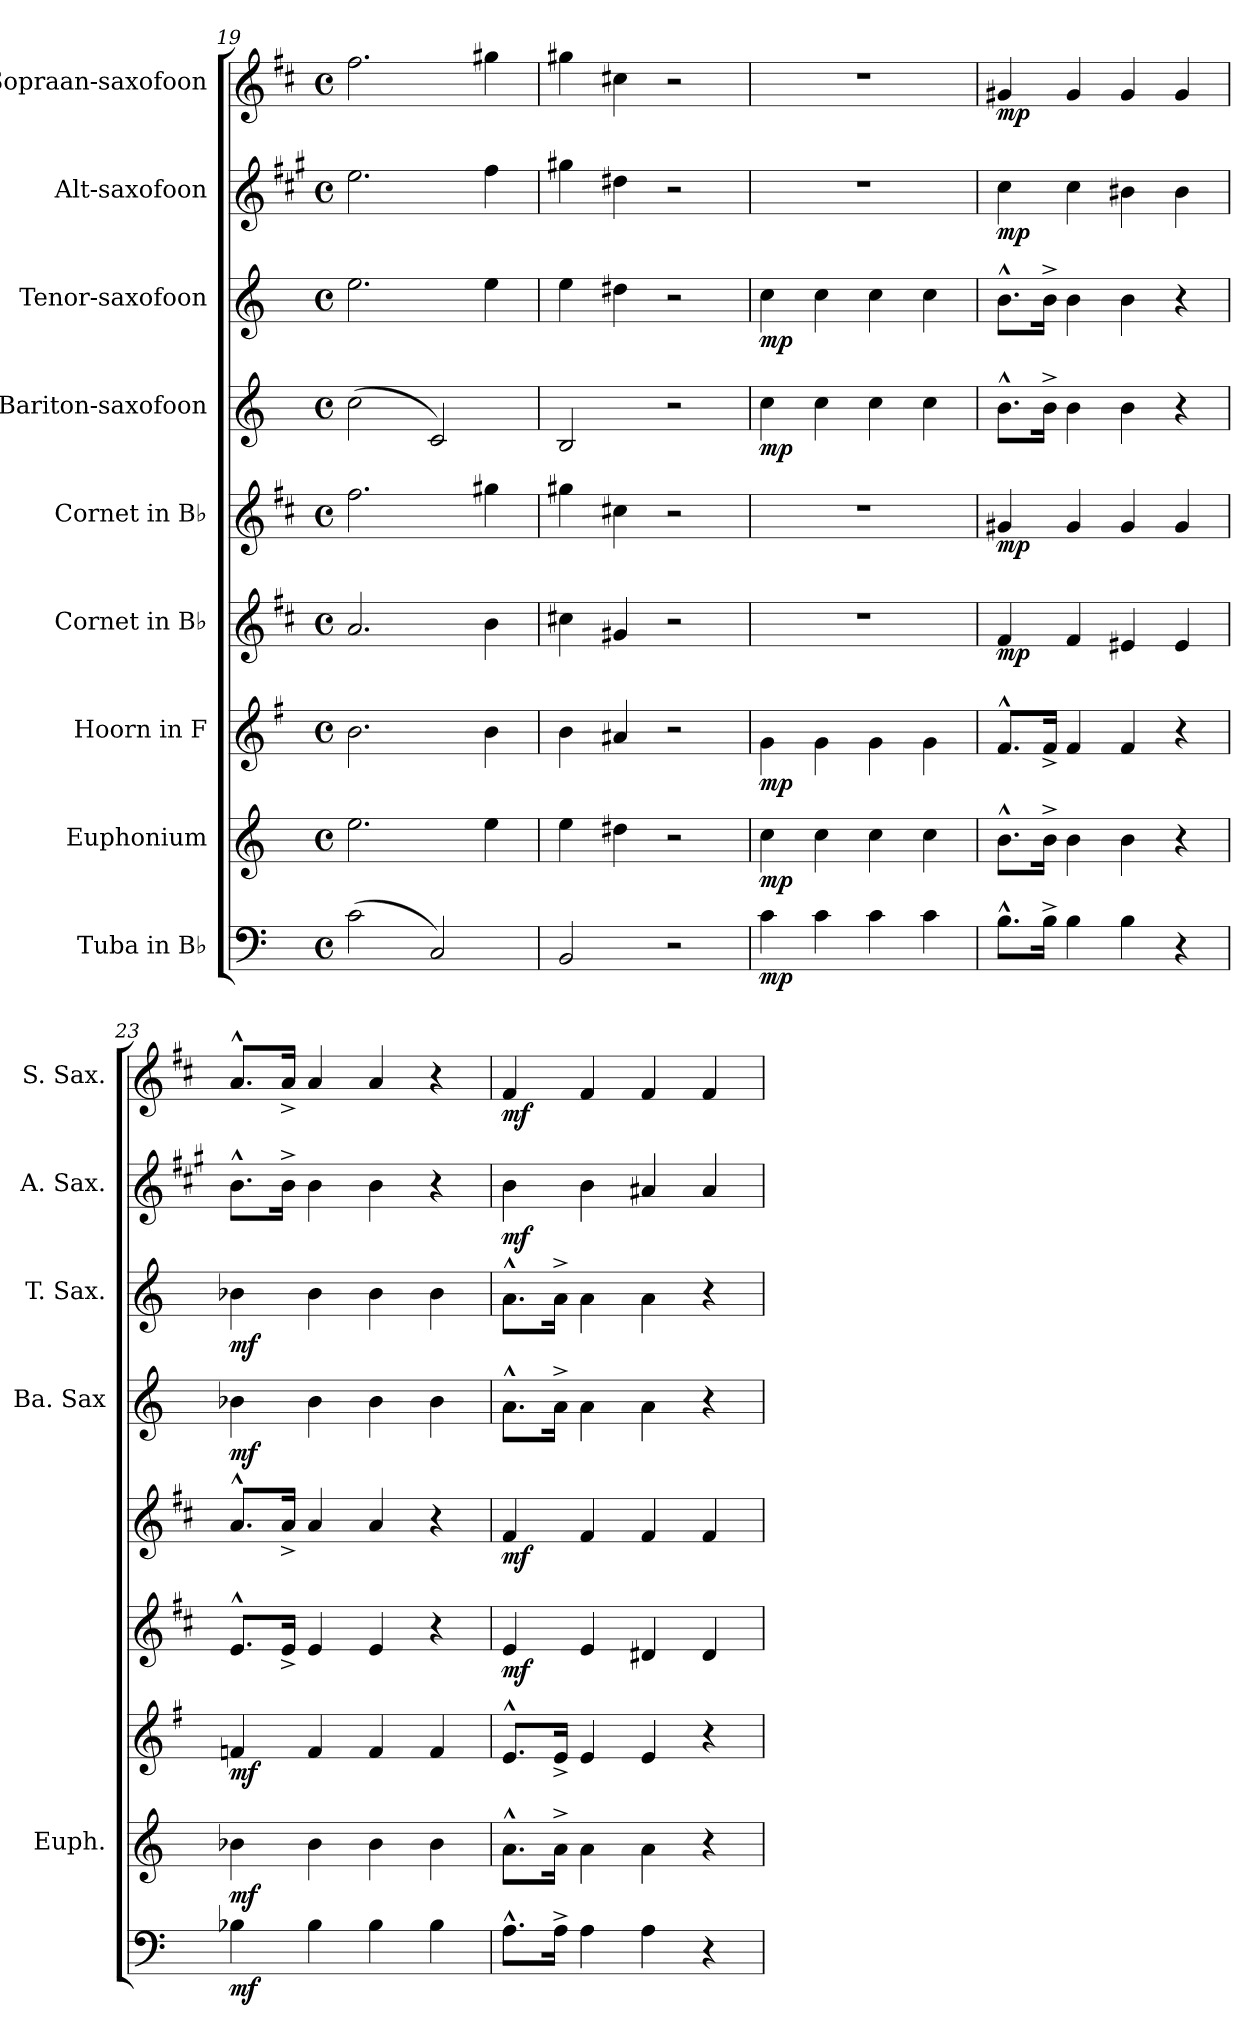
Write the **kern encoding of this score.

**kern	**dynam	**kern	**dynam	**kern	**dynam	**kern	**dynam	**kern	**dynam	**kern	**dynam	**kern	**dynam	**kern	**dynam	**kern	**dynam
*part9	*part9	*part8	*part8	*part7	*part7	*part6	*part6	*part5	*part5	*part4	*part4	*part3	*part3	*part2	*part2	*part1	*part1
*staff9	*staff9	*staff8	*staff8	*staff7	*staff7	*staff6	*staff6	*staff5	*staff5	*staff4	*staff4	*staff3	*staff3	*staff2	*staff2	*staff1	*staff1
*I"Tuba in B♭	*	*I"Euphonium	*	*I"Hoorn in F	*	*I"Cornet in B♭	*	*I"Cornet in B♭	*	*I"Bariton-saxofoon	*	*I"Tenor-saxofoon	*	*I"Alt-saxofoon	*	*I"Sopraan-saxofoon	*
*	*	*I'Euph.	*	*	*	*	*	*	*	*I'Ba. Sax	*	*I'T. Sax.	*	*I'A. Sax.	*	*I'S. Sax.	*
*clefF4	*	*clefG2	*	*clefG2	*	*clefG2	*	*clefG2	*	*clefG2	*	*clefG2	*	*clefG2	*	*clefG2	*
*	*	*ITrd8c14	*	*ITrd4c7	*	*ITrd1c2	*	*ITrd1c2	*	*ITrd12c21	*	*ITrd8c14	*	*ITrd5c9	*	*ITrd1c2	*
*k[]	*	*k[]	*	*k[]	*	*k[]	*	*k[]	*	*k[]	*	*k[]	*	*k[]	*	*k[]	*
*M4/4	*	*M4/4	*	*M4/4	*	*M4/4	*	*M4/4	*	*M4/4	*	*M4/4	*	*M4/4	*	*M4/4	*
*met(c)	*	*met(c)	*	*met(c)	*	*met(c)	*	*met(c)	*	*met(c)	*	*met(c)	*	*met(c)	*	*met(c)	*
=19	=19	=19	=19	=19	=19	=19	=19	=19	=19	=19	=19	=19	=19	=19	=19	=19	=19
(>2c\	.	2.e\	.	2.e\	.	2.g/	.	2.ee\	.	(>2c\	.	2.e\	.	2.g\	.	2.ee\	.
2C/)	.	.	.	.	.	.	.	.	.	2C/)	.	.	.	.	.	.	.
.	.	4e\	.	4e\	.	4a\	.	4ff#X\	.	.	.	4e\	.	4a\	.	4ff#X\	.
=20	=20	=20	=20	=20	=20	=20	=20	=20	=20	=20	=20	=20	=20	=20	=20	=20	=20
2BB/	.	4e\	.	4e\	.	4bn\	.	4ff#X\	.	2BB/	.	4e\	.	4bn\	.	4ff#X\	.
.	.	4d#X\	.	4d#X/	.	4f#X/	.	4bn\	.	.	.	4d#X\	.	4f#X\	.	4bn\	.
2r	.	2r	.	2r	.	2r	.	2r	.	2r	.	2r	.	2r	.	2r	.
=21	=21	=21	=21	=21	=21	=21	=21	=21	=21	=21	=21	=21	=21	=21	=21	=21	=21
!	!LO:DY:b	!	!LO:DY:b	!	!LO:DY:b	!	!	!	!	!	!LO:DY:b	!	!LO:DY:b	!	!	!	!
4c\	mp	4c\	mp	4c\	mp	1r	.	1r	.	4c\	mp	4c\	mp	1r	.	1r	.
4c\	.	4c\	.	4c\	.	.	.	.	.	4c\	.	4c\	.	.	.	.	.
4c\	.	4c\	.	4c\	.	.	.	.	.	4c\	.	4c\	.	.	.	.	.
4c\	.	4c\	.	4c\	.	.	.	.	.	4c\	.	4c\	.	.	.	.	.
=22	=22	=22	=22	=22	=22	=22	=22	=22	=22	=22	=22	=22	=22	=22	=22	=22	=22
!	!	!	!	!	!	!	!LO:DY:b	!	!LO:DY:b	!	!	!	!	!	!LO:DY:b	!	!LO:DY:b
8.B^^\L	.	8.B^^\L	.	8.B^^/L	.	4e/	mp	4f#X/	mp	8.B^^\L	.	8.B^^\L	.	4e\	mp	4f#X/	mp
16B^\Jk	.	16B^\Jk	.	16B^/Jk	.	.	.	.	.	16B^\Jk	.	16B^\Jk	.	.	.	.	.
4B\	.	4B\	.	4B/	.	4e/	.	4f#/	.	4B\	.	4B\	.	4e\	.	4f#/	.
4B\	.	4B\	.	4B/	.	4d#X/	.	4f#/	.	4B\	.	4B\	.	4d#X\	.	4f#/	.
4r	.	4r	.	4r	.	4d#/	.	4f#/	.	4r	.	4r	.	4d#\	.	4f#/	.
!!LO:PB:g=z
=23	=23	=23	=23	=23	=23	=23	=23	=23	=23	=23	=23	=23	=23	=23	=23	=23	=23
!	!LO:DY:b	!	!LO:DY:b	!	!LO:DY:b	!	!	!	!	!	!LO:DY:b	!	!LO:DY:b	!	!	!	!
4B-X\	mf	4B-X\	mf	4B-X/	mf	8.d^^/L	.	8.g^^/L	.	4B-X\	mf	4B-X\	mf	8.d^^\L	.	8.g^^/L	.
.	.	.	.	.	.	16d^/Jk	.	16g^/Jk	.	.	.	.	.	16d^\Jk	.	16g^/Jk	.
4B-\	.	4B-\	.	4B-/	.	4d/	.	4g/	.	4B-\	.	4B-\	.	4d\	.	4g/	.
4B-\	.	4B-\	.	4B-/	.	4d/	.	4g/	.	4B-\	.	4B-\	.	4d\	.	4g/	.
4B-\	.	4B-\	.	4B-/	.	4r	.	4r	.	4B-\	.	4B-\	.	4r	.	4r	.
=24	=24	=24	=24	=24	=24	=24	=24	=24	=24	=24	=24	=24	=24	=24	=24	=24	=24
!	!	!	!	!	!	!	!LO:DY:b	!	!LO:DY:b	!	!	!	!	!	!LO:DY:b	!	!LO:DY:b
8.A^^\L	.	8.A^^\L	.	8.A^^/L	.	4d/	mf	4e/	mf	8.A^^\L	.	8.A^^\L	.	4d\	mf	4e/	mf
16A^\Jk	.	16A^\Jk	.	16A^/Jk	.	.	.	.	.	16A^\Jk	.	16A^\Jk	.	.	.	.	.
4A\	.	4A\	.	4A/	.	4d/	.	4e/	.	4A\	.	4A\	.	4d\	.	4e/	.
4A\	.	4A\	.	4A/	.	4c#X/	.	4e/	.	4A\	.	4A\	.	4c#X/	.	4e/	.
4r	.	4r	.	4r	.	4c#/	.	4e/	.	4r	.	4r	.	4c#/	.	4e/	.
=	=	=	=	=	=	=	=	=	=	=	=	=	=	=	=	=	=
*-	*-	*-	*-	*-	*-	*-	*-	*-	*-	*-	*-	*-	*-	*-	*-	*-	*-
